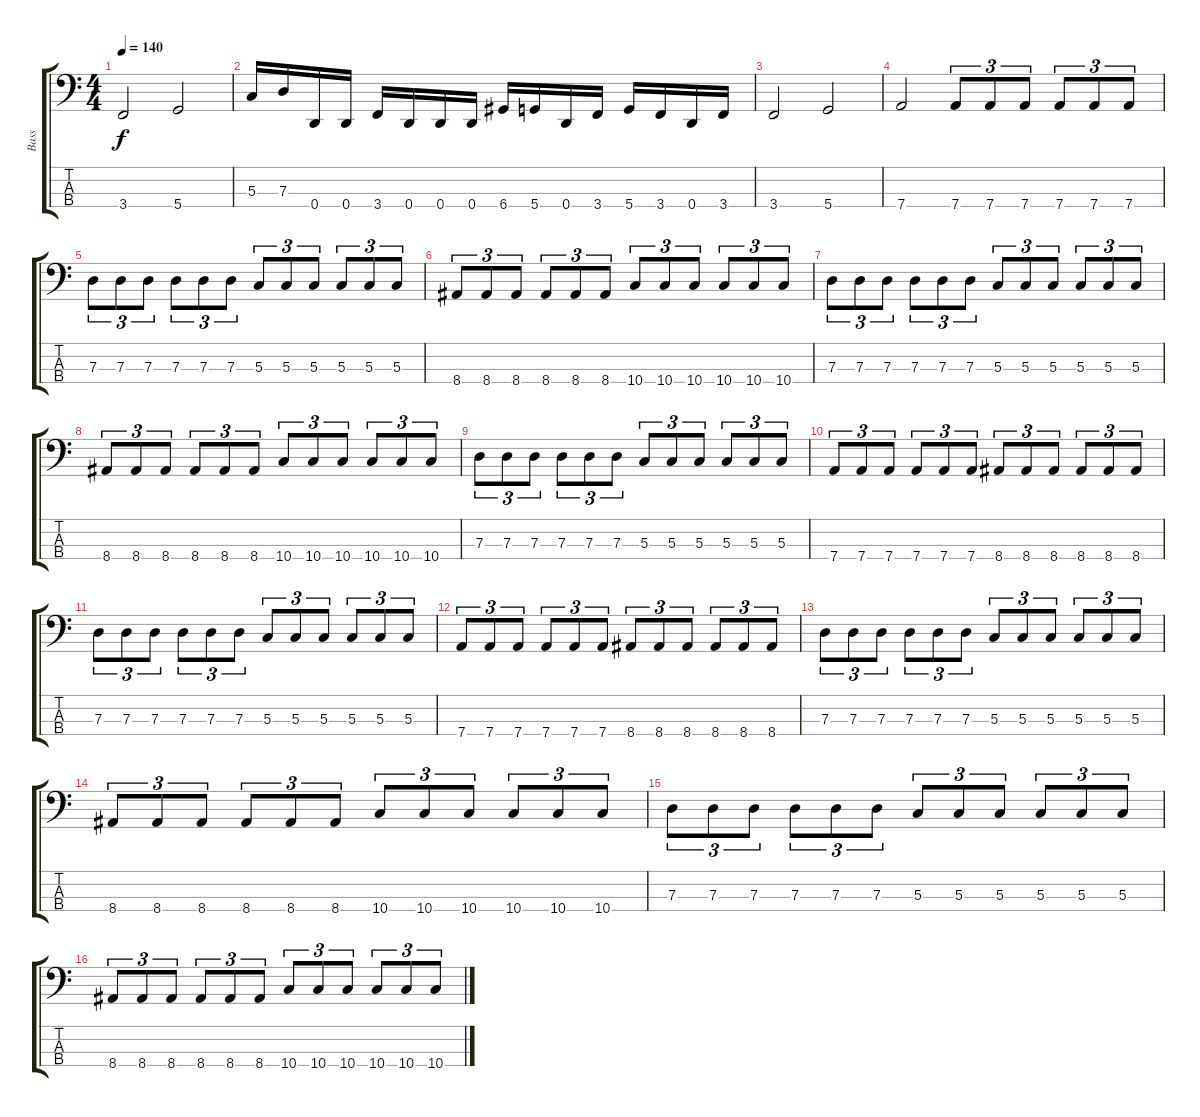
\track ("Bass" "Bass") {instrument electricbasspick}
\staff {score tabs}
\tuning (F2 C2 G1 D1) {hide}
\ts (4 4)
\tempo 140
\clef f4
\ks c
3.4.2{dy f} 5.4.2 |
5.3.16 7.3.16 0.4.16 0.4.16 3.4.16 0.4.16 0.4.16 0.4.16 6.4.16 5.4.16 0.4.16 3.4.16 5.4.16 3.4.16 0.4.16 3.4.16 |
3.4.2 5.4.2 |
7.4.2 7.4.8{tu (3 2)} 7.4.8{tu (3 2)} 7.4.8{tu (3 2)} 7.4.8{tu (3 2)} 7.4.8{tu (3 2)} 7.4.8{tu (3 2)} |
7.3.8{tu (3 2)} 7.3.8{tu (3 2)} 7.3.8{tu (3 2)} 7.3.8{tu (3 2)} 7.3.8{tu (3 2)} 7.3.8{tu (3 2)} 5.3.8{tu (3 2)} 5.3.8{tu (3 2)} 5.3.8{tu (3 2)} 5.3.8{tu (3 2)} 5.3.8{tu (3 2)} 5.3.8{tu (3 2)} |
8.4.8{tu (3 2)} 8.4.8{tu (3 2)} 8.4.8{tu (3 2)} 8.4.8{tu (3 2)} 8.4.8{tu (3 2)} 8.4.8{tu (3 2)} 10.4.8{tu (3 2)} 10.4.8{tu (3 2)} 10.4.8{tu (3 2)} 10.4.8{tu (3 2)} 10.4.8{tu (3 2)} 10.4.8{tu (3 2)} |
7.3.8{tu (3 2)} 7.3.8{tu (3 2)} 7.3.8{tu (3 2)} 7.3.8{tu (3 2)} 7.3.8{tu (3 2)} 7.3.8{tu (3 2)} 5.3.8{tu (3 2)} 5.3.8{tu (3 2)} 5.3.8{tu (3 2)} 5.3.8{tu (3 2)} 5.3.8{tu (3 2)} 5.3.8{tu (3 2)} |
8.4.8{tu (3 2)} 8.4.8{tu (3 2)} 8.4.8{tu (3 2)} 8.4.8{tu (3 2)} 8.4.8{tu (3 2)} 8.4.8{tu (3 2)} 10.4.8{tu (3 2)} 10.4.8{tu (3 2)} 10.4.8{tu (3 2)} 10.4.8{tu (3 2)} 10.4.8{tu (3 2)} 10.4.8{tu (3 2)} |
7.3.8{tu (3 2)} 7.3.8{tu (3 2)} 7.3.8{tu (3 2)} 7.3.8{tu (3 2)} 7.3.8{tu (3 2)} 7.3.8{tu (3 2)} 5.3.8{tu (3 2)} 5.3.8{tu (3 2)} 5.3.8{tu (3 2)} 5.3.8{tu (3 2)} 5.3.8{tu (3 2)} 5.3.8{tu (3 2)} |
7.4.8{tu (3 2)} 7.4.8{tu (3 2)} 7.4.8{tu (3 2)} 7.4.8{tu (3 2)} 7.4.8{tu (3 2)} 7.4.8{tu (3 2)} 8.4.8{tu (3 2)} 8.4.8{tu (3 2)} 8.4.8{tu (3 2)} 8.4.8{tu (3 2)} 8.4.8{tu (3 2)} 8.4.8{tu (3 2)} |
7.3.8{tu (3 2)} 7.3.8{tu (3 2)} 7.3.8{tu (3 2)} 7.3.8{tu (3 2)} 7.3.8{tu (3 2)} 7.3.8{tu (3 2)} 5.3.8{tu (3 2)} 5.3.8{tu (3 2)} 5.3.8{tu (3 2)} 5.3.8{tu (3 2)} 5.3.8{tu (3 2)} 5.3.8{tu (3 2)} |
7.4.8{tu (3 2)} 7.4.8{tu (3 2)} 7.4.8{tu (3 2)} 7.4.8{tu (3 2)} 7.4.8{tu (3 2)} 7.4.8{tu (3 2)} 8.4.8{tu (3 2)} 8.4.8{tu (3 2)} 8.4.8{tu (3 2)} 8.4.8{tu (3 2)} 8.4.8{tu (3 2)} 8.4.8{tu (3 2)} |
7.3.8{tu (3 2)} 7.3.8{tu (3 2)} 7.3.8{tu (3 2)} 7.3.8{tu (3 2)} 7.3.8{tu (3 2)} 7.3.8{tu (3 2)} 5.3.8{tu (3 2)} 5.3.8{tu (3 2)} 5.3.8{tu (3 2)} 5.3.8{tu (3 2)} 5.3.8{tu (3 2)} 5.3.8{tu (3 2)} |
8.4.8{tu (3 2)} 8.4.8{tu (3 2)} 8.4.8{tu (3 2)} 8.4.8{tu (3 2)} 8.4.8{tu (3 2)} 8.4.8{tu (3 2)} 10.4.8{tu (3 2)} 10.4.8{tu (3 2)} 10.4.8{tu (3 2)} 10.4.8{tu (3 2)} 10.4.8{tu (3 2)} 10.4.8{tu (3 2)} |
7.3.8{tu (3 2)} 7.3.8{tu (3 2)} 7.3.8{tu (3 2)} 7.3.8{tu (3 2)} 7.3.8{tu (3 2)} 7.3.8{tu (3 2)} 5.3.8{tu (3 2)} 5.3.8{tu (3 2)} 5.3.8{tu (3 2)} 5.3.8{tu (3 2)} 5.3.8{tu (3 2)} 5.3.8{tu (3 2)} |
8.4.8{tu (3 2)} 8.4.8{tu (3 2)} 8.4.8{tu (3 2)} 8.4.8{tu (3 2)} 8.4.8{tu (3 2)} 8.4.8{tu (3 2)} 10.4.8{tu (3 2)} 10.4.8{tu (3 2)} 10.4.8{tu (3 2)} 10.4.8{tu (3 2)} 10.4.8{tu (3 2)} 10.4.8{tu (3 2)}
